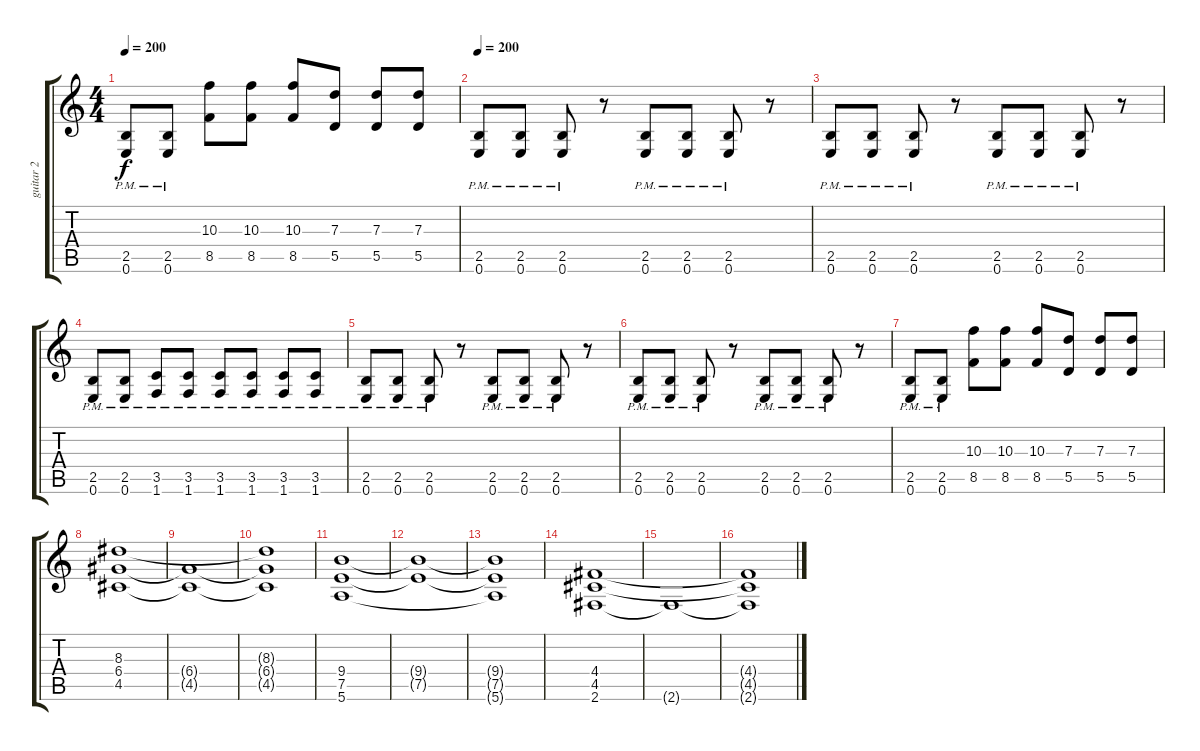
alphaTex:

\track ("guitar 2" "guitar 2") {instrument distortionguitar}
\staff {score tabs}
\tuning (E4 B3 G3 D3 A2 E2) {hide}
\ts (4 4)
\tempo 200
\clef g2
\ks c
(2.5{pm} 0.6{pm}).8{dy f} (2.5{pm} 0.6{pm}).8 (10.3 8.5).8 (10.3 8.5).8 (10.3 8.5).8 (7.3 5.5).8 (7.3 5.5).8 (7.3 5.5).8 |
\tempo 200
(2.5{pm} 0.6{pm}).8 (2.5{pm} 0.6{pm}).8 (2.5{pm} 0.6{pm}).8 r.8 (2.5{pm} 0.6{pm}).8 (2.5{pm} 0.6{pm}).8 (2.5{pm} 0.6{pm}).8 r.8 |
(2.5{pm} 0.6{pm}).8 (2.5{pm} 0.6{pm}).8 (2.5{pm} 0.6{pm}).8 r.8 (2.5{pm} 0.6{pm}).8 (2.5{pm} 0.6{pm}).8 (2.5{pm} 0.6{pm}).8 r.8 |
(2.5{pm} 0.6{pm}).8 (2.5{pm} 0.6{pm}).8 (3.5{pm} 1.6{pm}).8 (3.5{pm} 1.6{pm}).8 (3.5{pm} 1.6{pm}).8 (3.5{pm} 1.6{pm}).8 (3.5{pm} 1.6{pm}).8 (3.5{pm} 1.6{pm}).8 |
(2.5{pm} 0.6{pm}).8 (2.5{pm} 0.6{pm}).8 (2.5{pm} 0.6{pm}).8 r.8 (2.5{pm} 0.6{pm}).8 (2.5{pm} 0.6{pm}).8 (2.5{pm} 0.6{pm}).8 r.8 |
(2.5{pm} 0.6{pm}).8 (2.5{pm} 0.6{pm}).8 (2.5{pm} 0.6{pm}).8 r.8 (2.5{pm} 0.6{pm}).8 (2.5{pm} 0.6{pm}).8 (2.5{pm} 0.6{pm}).8 r.8 |
(2.5{pm} 0.6{pm}).8 (2.5{pm} 0.6{pm}).8 (10.3 8.5).8 (10.3 8.5).8 (10.3 8.5).8 (7.3 5.5).8 (7.3 5.5).8 (7.3 5.5).8 |
(8.3 6.4 4.5).1 |
(6.4{t} 4.5{t}).1 |
(8.3{t} 6.4{t} 4.5{t}).1 |
(9.4 7.5 5.6).1 |
(9.4{t} 7.5{t}).1 |
(9.4{t} 7.5{t} 5.6{t}).1 |
(4.4 4.5 2.6).1 |
2.6{t}.1 |
(4.4{t} 4.5{t} 2.6{t}).1
